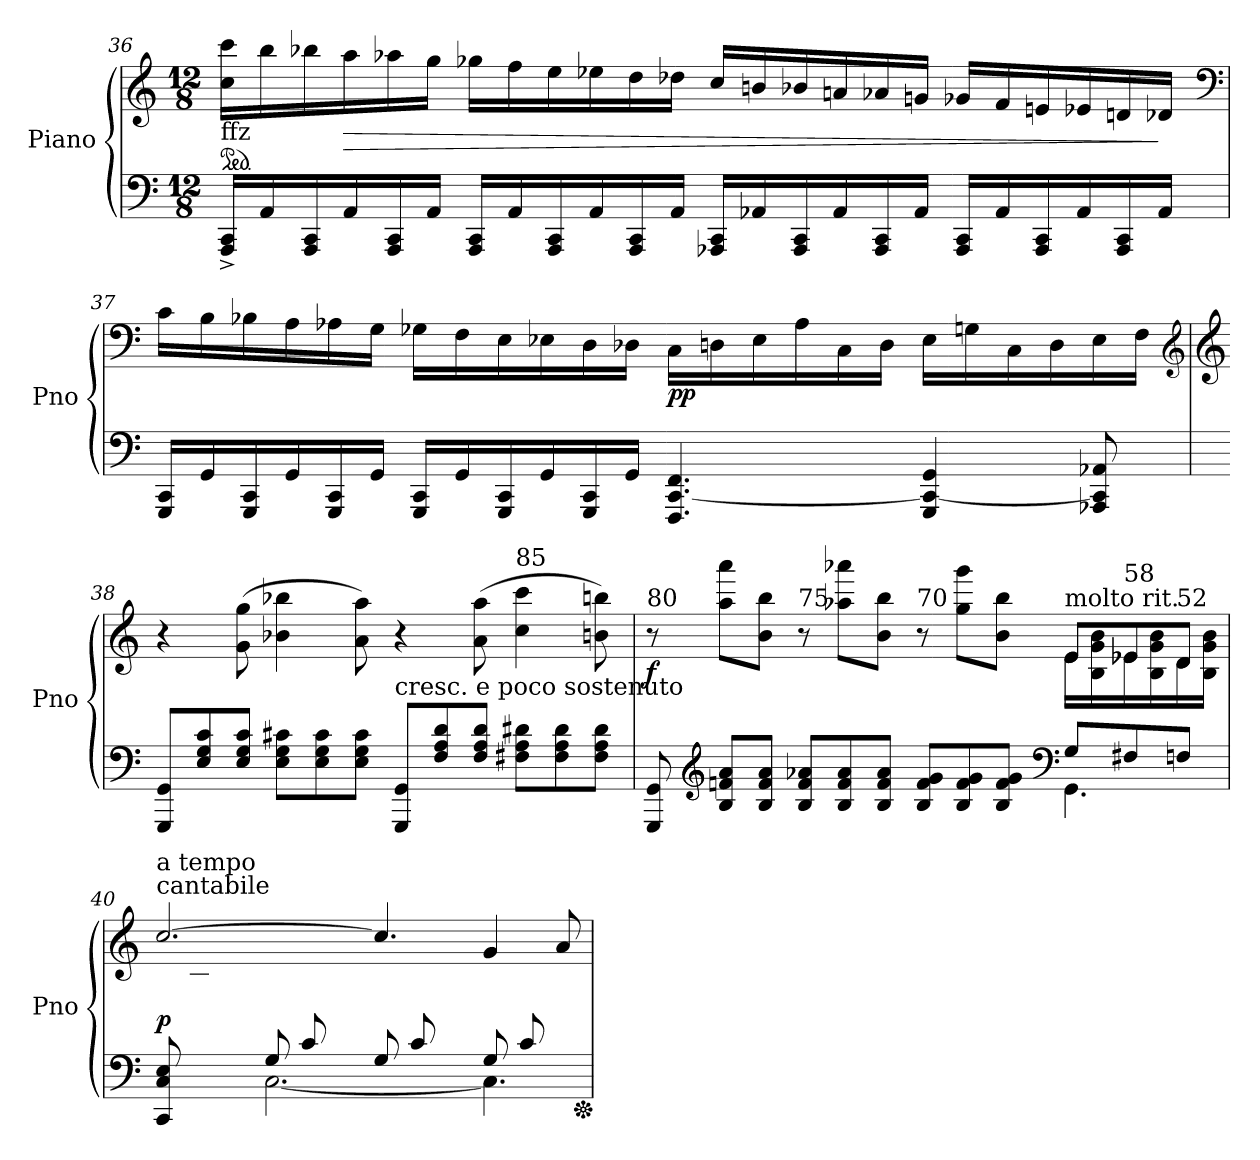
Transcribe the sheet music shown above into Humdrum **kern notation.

**kern	**kern	**dynam
*part1	*part1	*part1
*staff2	*staff1	*staff1/2
*I"Piano	*	*
*I'Pno	*	*
!!LO:LB:g=z
*clefF4	*clefG2	*
*k[]	*k[]	*
*C:	*C:	*
*M12/8	*M12/8	*
*	*ped	*
=36	=36	=36
!	!LO:TX:b:t=ffz	!
16AAA/^ 16CC/^LL	16cc\ 16ccc\LL	.
16AA/	16bb\	.
16AAA/ 16CC/	16bb-X\	.
!	!	!LO:HP:b
16AA/	16aa\	>
16AAA/ 16CC/	16aa-X\	.
16AA/JJ	16gg\JJ	.
16AAA/ 16CC/LL	16gg-X\LL	.
16AA/	16ff\	.
16AAA/ 16CC/	16ee\	.
16AA/	16ee-X\	.
16AAA/ 16CC/	16dd\	.
16AA/JJ	16dd-X\JJ	.
16AAA-X/ 16CC/LL	16cc/LL	.
16AA-X/	16bn/	.
16AAA-/ 16CC/	16b-X/	.
16AA-/	16an/	.
16AAA-/ 16CC/	16a-X/	.
16AA-/JJ	16gn/JJ	.
16AAA-/ 16CC/LL	16g-X/LL	.
16AA-/	16f/	.
16AAA-/ 16CC/	16en/	.
16AA-/	16e-X/	.
16AAA-/ 16CC/	16dn/	.
16AA-/JJ	16d-X/JJ	]
*	*clefF4	*
=37	=37	=37
16GGG/ 16CC/LL	16c\LL	.
16GG/	16B\	.
16GGG/ 16CC/	16B-X\	.
16GG/	16A\	.
16GGG/ 16CC/	16A-X\	.
16GG/JJ	16G\JJ	.
16GGG/ 16CC/LL	16G-X\LL	.
16GG/	16F\	.
16GGG/ 16CC/	16E\	.
16GG/	16E-X\	.
16GGG/ 16CC/	16D\	.
16GG/JJ	16D-X\JJ	.
!	!	!LO:DY:b
4.FFF/ [4.CC/ 4.FF/	16C\LL	pp
.	16Dn\	.
.	16E-\	.
.	16A-\	.
.	16C\	.
.	16D\JJ	.
4GGG/ 4CC/_ 4GG/	16E-\LL	.
.	16Gn\	.
.	16C\	.
.	16D\	.
8AAA-X/ 8CC/] 8AA-X/	16E-\	.
.	16F\JJ	.
*	*clefG2	*
!!LO:PB:g=z
=38	=38	=38
*	*clefG2	*
8GGG/ 8GG/L	4r	.
8E/ 8G/ 8c/	.	.
8E/ 8G/ 8c/J	(8g\ 8gg\	.
8E\ 8G\ 8c#X\L	4b-X\ 4bb-X\	.
8E\ 8G\ 8c#\	.	.
8E\ 8G\ 8c#\J	8a\ 8aa\)	.
!	!LO:TX:b:t=cresc. e poco sostenuto	!
8GGG/ 8GG/L	4r	.
8F/ 8A/ 8d/	.	.
8F/ 8A/ 8d/J	(8a\ 8aa\	.
!	!LO:TX:a:t=85	!
8F#X\ 8A\ 8d#X\L	4cc\ 4ccc\	.
8F#\ 8A\ 8d#\	.	.
8F#\ 8A\ 8d#\J	8bn\ 8bbn\)	.
=39	=39	=39
*^	*^	*
!	!	!LO:TX:a:t=80	!	!
!	!	!	!	!LO:DY:b
8GGG/ 8GG/	8ryy	8r	8ryy	f
*v	*v	*	*	*
*	*v	*v	*
*clefG2	*	*
8B/ 8fn/ 8a/L	8aa\ 8aaa\L	.
8B/ 8f/ 8a/J	8b\ 8bb\J	.
!	!LO:TX:a:t=75	!
8B/ 8f/ 8a-X/L	8r	.
8B/ 8f/ 8a-/	8aa-X\ 8aaa-X\L	.
8B/ 8f/ 8a-/J	8b\ 8bb\J	.
!	!LO:TX:a:t=70	!
8B/ 8f/ 8g/L	8r	.
8B/ 8f/ 8g/	8gg\ 8ggg\L	.
8B/ 8f/ 8g/J	8b\ 8bb\J	.
*clefF4	*	*
*^	*^	*
!	!	!LO:TX:a:t=molto rit.	!	!
8G/L	4.GG\	8e/L	16e\LL	.
.	.	.	16B\ 16g\ 16b\	.
!	!	!LO:TX:a:t=58	!	!
8F#X/	.	8e-X/	16e-\	.
.	.	.	16B\ 16g\ 16b\	.
!	!	!LO:TX:a:t=52	!	!
8Fn/J	.	8d/J	16d\	.
.	.	.	16B\ 16g\ 16b\JJ	.
=40	=40	=40	=40	=40
*	*	*	*^	*
!	!	!LO:TX:a:t=a tempo\ncantabile	!	!	!
!	!	!	!	!	!LO:DY:b
4.ryy	8CC/ 8C/ 8E/L	[2.cc/	8ryy	8ryy	p
.	4ryy	.	8ryy@	8c\	.
.	.	.	8ryy@	8e\J	.
8G/L	[2.C\	.	8ryy@	1ryy	.
8c/	.	.	8ryy@	.	.
8ryy	.	.	8e\J	.	.
8G/L	.	4.cc/]	4ryy	.	.
8c/	.	.	.	.	.
8ryy	.	.	8e\J	.	.
8G/L	4.C\]	4g/	4ryy	.	.
8c/	.	.	.	.	.
8ryy	.	8a/	8e\J	8ryy	.
*v	*v	*	*	*	*
*Xped	*	*	*	*
*	*v	*v	*v	*
=	=	=
*-	*-	*-
